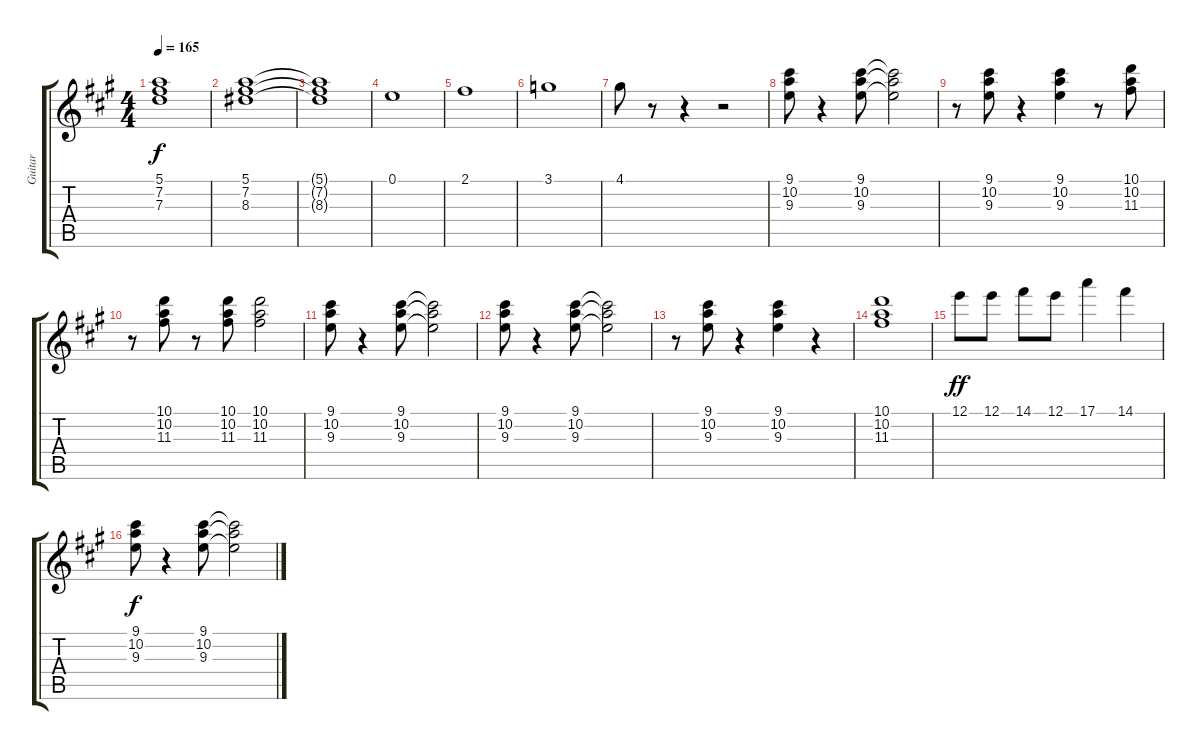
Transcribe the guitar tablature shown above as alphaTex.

\track ("Guitar" "Guitar") {instrument overdrivenguitar}
\staff {score tabs}
\tuning (E4 B3 G3 D3 A2 E2) {hide}
\ts (4 4)
\tempo 165
\clef g2
\ks a
(5.1{t} 7.2{t} 7.3{t}).1{dy f} |
(5.1 7.2 8.3).1 |
(5.1{t} 7.2{t} 8.3{t}).1 |
0.1.1 |
2.1.1 |
3.1.1 |
4.1.8 r.8 r.4 r.2 |
(9.1 10.2 9.3).8 r.4 (9.1 10.2 9.3).8 (9.1{t} 10.2{t} 9.3{t}).2 |
r.8 (9.1 10.2 9.3).8 r.4 (9.1 10.2 9.3).4 r.8 (10.1 10.2 11.3).8 |
r.8 (10.1 10.2 11.3).8 r.8 (10.1 10.2 11.3).8 (10.1 10.2 11.3).2 |
(9.1 10.2 9.3).8 r.4 (9.1 10.2 9.3).8 (9.1{t} 10.2{t} 9.3{t}).2 |
(9.1 10.2 9.3).8 r.4 (9.1 10.2 9.3).8 (9.1{t} 10.2{t} 9.3{t}).2 |
r.8 (9.1 10.2 9.3).8 r.4 (9.1 10.2 9.3).4 r.4 |
(10.1 10.2 11.3).1 |
12.1.8{dy ff} 12.1.8 14.1.8 12.1.8 17.1.4 14.1.4 |
(9.1 10.2 9.3).8{dy f} r.4 (9.1 10.2 9.3).8 (9.1{t} 10.2{t} 9.3{t}).2
